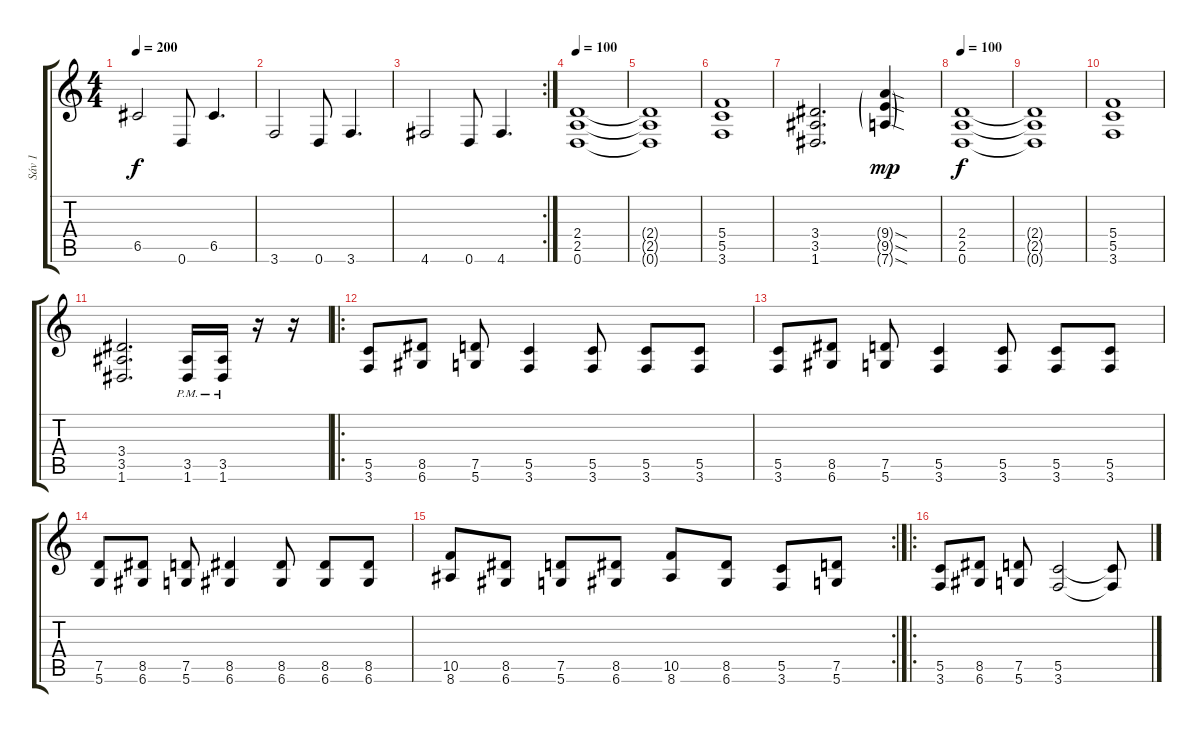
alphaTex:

\track ("Sáv 1" "Sáv 1") {instrument electricguitarclean}
\staff {score tabs}
\tuning (D4 A3 F3 C3 G2 D2) {hide}
\ts (4 4)
\tempo 200
\clef g2
\ks c
6.5.2{dy f} 0.6.8 6.5.4{d} |
3.6.2 0.6.8 3.6.4{d} |
\rc 2
4.6.2 0.6.8 4.6.4{d} |
\tempo 100
(2.4 2.5 0.6).1 |
(2.4{t} 2.5{t} 0.6{t}).1 |
(5.4 5.5 3.6).1 |
(3.4 3.5 1.6).2{d} (9.4{sod g} 9.5{sod g} 7.6{sod g}).4{dy mp} |
\tempo 100
(2.4 2.5 0.6).1{dy f} |
(2.4{t} 2.5{t} 0.6{t}).1 |
(5.4 5.5 3.6).1 |
(3.4 3.5 1.6).2{d} (3.5{pm} 1.6{pm}).16 (3.5{pm} 1.6{pm}).16 r.16 r.16 |
\ro
(5.5 3.6).8 (8.5 6.6).8 (7.5 5.6).8 (5.5 3.6).4 (5.5 3.6).8 (5.5 3.6).8 (5.5 3.6).8 |
(5.5 3.6).8 (8.5 6.6).8 (7.5 5.6).8 (5.5 3.6).4 (5.5 3.6).8 (5.5 3.6).8 (5.5 3.6).8 |
(7.5 5.6).8 (8.5 6.6).8 (7.5 5.6).8 (8.5 6.6).4 (8.5 6.6).8 (8.5 6.6).8 (8.5 6.6).8 |
\rc 2
(10.5 8.6).8 (8.5 6.6).8 (7.5 5.6).8 (8.5 6.6).8 (10.5 8.6).8 (8.5 6.6).8 (5.5 3.6).8 (7.5 5.6).8 |
\ro
(5.5 3.6).8 (8.5 6.6).8 (7.5 5.6).8 (5.5 3.6).2 (5.5{t} 3.6{t}).8
